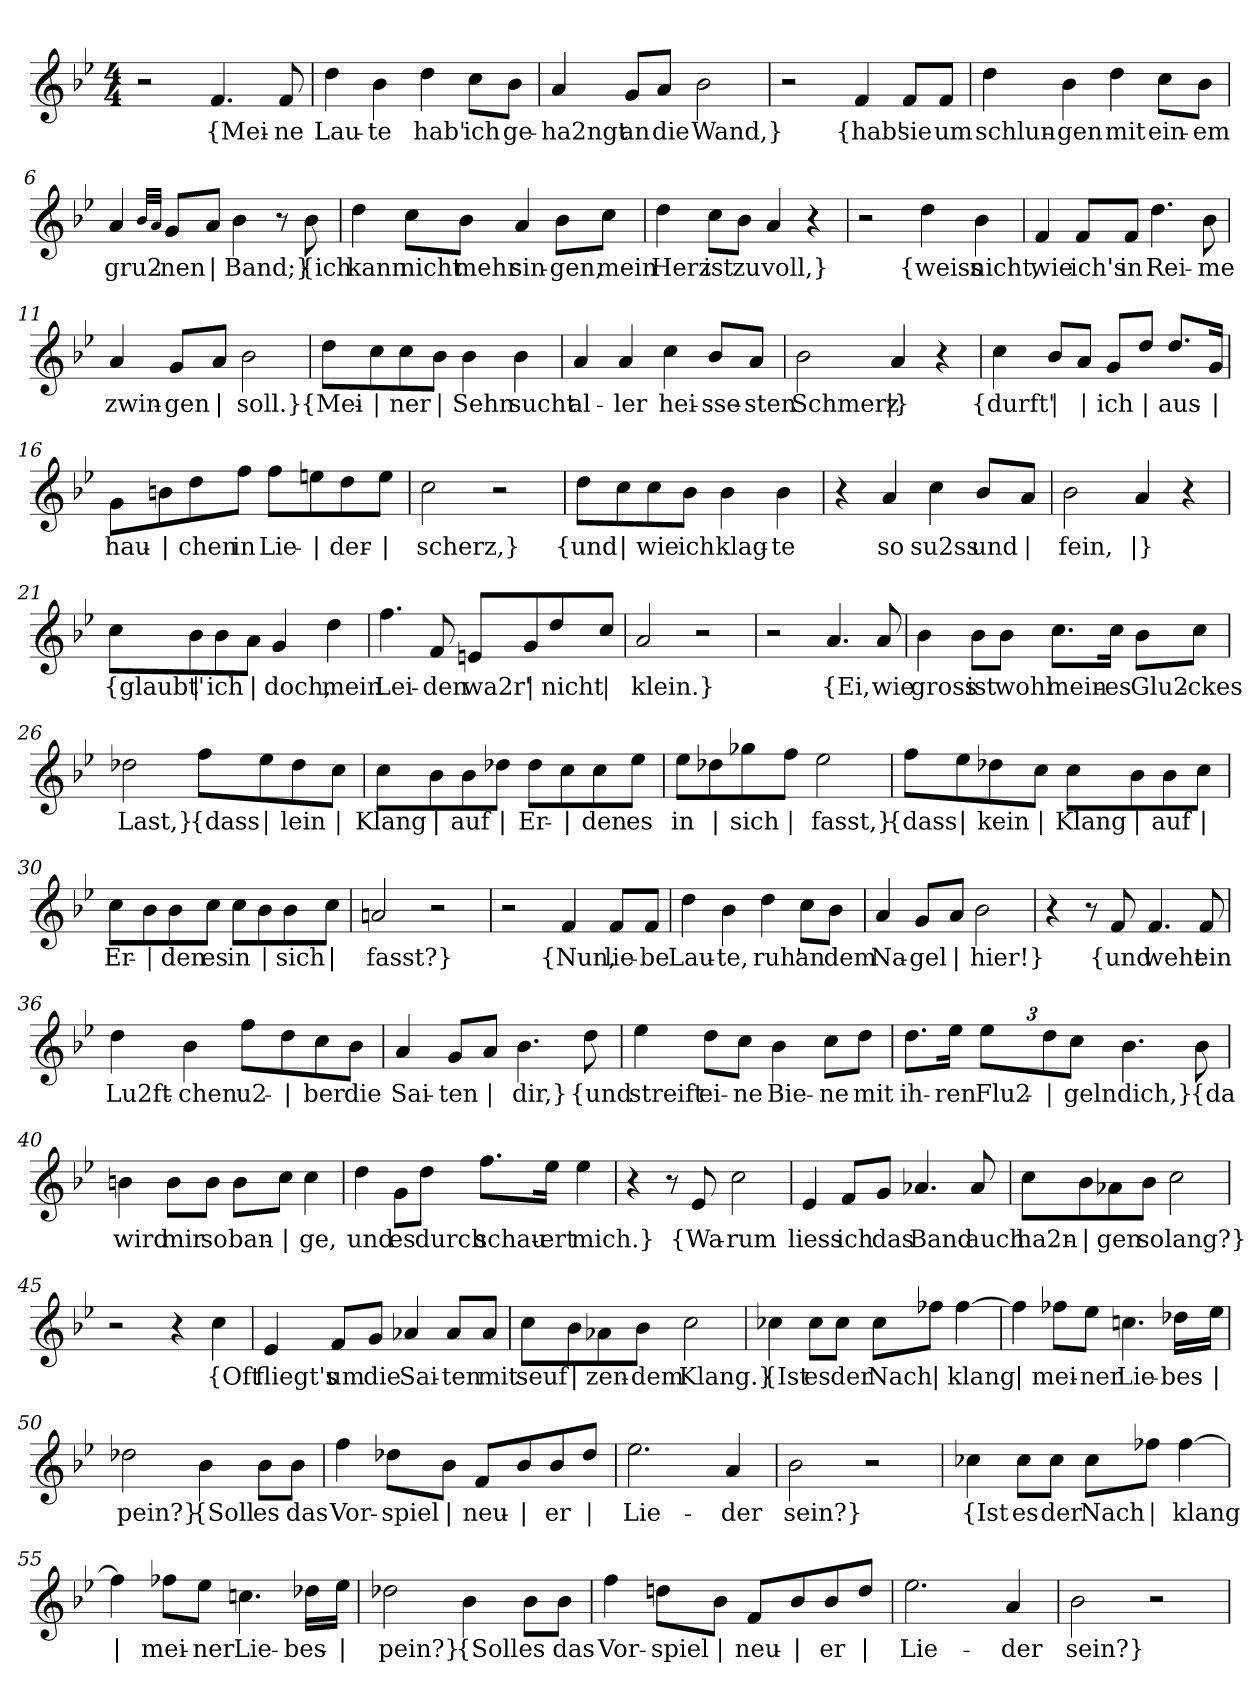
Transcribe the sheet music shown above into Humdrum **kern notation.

**kern	**text
*part1	*part1
*staff1	*staff1
*clefG2	*
*k[b-e-]	*
*M4/4	*
=1	=1
2r	.
!	!LO:LY:b
4.f/	{Mei-
!	!LO:LY:b
8f/	-ne
=2	=2
!	!LO:LY:b
4dd\	Lau-
!	!LO:LY:b
4b-\	-te
!	!LO:LY:b
4dd\	hab'
!	!LO:LY:b
8cc\L	ich
!	!LO:LY:b
8b-\J	ge-
=3	=3
!	!LO:LY:b
4a/	-ha2ngt
!	!LO:LY:b
8g/L	an
!	!LO:LY:b
8a/J	die
!	!LO:LY:b
2b-\	Wand,}
=4	=4
2r	.
!	!LO:LY:b
4f/	{hab'
!	!LO:LY:b
8f/L	sie
!	!LO:LY:b
8f/J	um
=5	=5
!	!LO:LY:b
4dd\	schlun-
!	!LO:LY:b
4b-\	-gen
!	!LO:LY:b
4dd\	mit
!	!LO:LY:b
8cc\L	ein-
!	!LO:LY:b
8b-\J	-em
!!LO:LB:g=z
=6	=6
!	!LO:LY:b
4a/	gru2-
32qb-/LLL	.
32qa/JJJ	.
!	!LO:LY:b
8g/L	-nen
!	!LO:LY:b
8a/J	|
!	!LO:LY:b
4b-\	Band;}
8r	.
!	!LO:LY:b
8b-\	{ich
=7	=7
!	!LO:LY:b
4dd\	kann
!	!LO:LY:b
8cc\L	nicht
!	!LO:LY:b
8b-\J	mehr
!	!LO:LY:b
4a/	sin-
!	!LO:LY:b
8b-\L	-gen,
!	!LO:LY:b
8cc\J	mein
=8	=8
!	!LO:LY:b
4dd\	Herz
!	!LO:LY:b
8cc\L	ist
!	!LO:LY:b
8b-\J	zu
!	!LO:LY:b
4a/	voll,}
4r	.
=9	=9
2r	.
!	!LO:LY:b
4dd\	{weiss
!	!LO:LY:b
4b-\	nicht,
!!LO:LB:g=z
=10	=10
!	!LO:LY:b
4f/	wie
!	!LO:LY:b
8f/L	ich's
!	!LO:LY:b
8f/J	in
!	!LO:LY:b
4.dd\	Rei-
!	!LO:LY:b
8b-\	-me
=11	=11
!	!LO:LY:b
4a/	zwin-
!	!LO:LY:b
8g/L	-gen
!	!LO:LY:b
8a/J	|
!	!LO:LY:b
2b-\	soll.}
=12	=12
!	!LO:LY:b
8dd\L	{Mei-
!	!LO:LY:b
8cc\	|
!	!LO:LY:b
8cc\	-ner
!	!LO:LY:b
8b-\J	|
!	!LO:LY:b
4b-\	Sehn
!	!LO:LY:b
4b-\	sucht
=13	=13
!	!LO:LY:b
4a/	al-
!	!LO:LY:b
4a/	-ler
!	!LO:LY:b
4cc\	hei-
!	!LO:LY:b
8b-/L	-sse-
!	!LO:LY:b
8a/J	-sten
!!LO:LB:g=z
=14	=14
!	!LO:LY:b
2b-\	Schmerz
!	!LO:LY:b
4a/	|}
4r	.
=15	=15
!	!LO:LY:b
4cc\	{durft'
!	!LO:LY:b
8b-/L	|
!	!LO:LY:b
8a/J	|
!	!LO:LY:b
8g/L	ich
!	!LO:LY:b
8dd/J	|
!	!LO:LY:b
8.dd/L	aus-
!	!LO:LY:b
16g/Jk	|
=16	=16
!	!LO:LY:b
8g\L	-hau-
!	!LO:LY:b
8bn\	|
!	!LO:LY:b
8dd\	-chen
!	!LO:LY:b
8ff\J	in
!	!LO:LY:b
8ff\L	Lie-
!	!LO:LY:b
8een\	|
!	!LO:LY:b
8dd\	-der-
!	!LO:LY:b
8ee\J	|
=17	=17
!	!LO:LY:b
2cc\	-scherz,}
2r	.
=18	=18
!	!LO:LY:b
8dd\L	{und
!	!LO:LY:b
8cc\	|
!	!LO:LY:b
8cc\	wie
!	!LO:LY:b
8b-\J	ich
!	!LO:LY:b
4b-\	klag-
!	!LO:LY:b
4b-\	-te
!!LO:LB:g=z
=19	=19
4r	.
!	!LO:LY:b
4a/	so
!	!LO:LY:b
4cc\	su2ss
!	!LO:LY:b
8b-/L	und
!	!LO:LY:b
8a/J	|
=20	=20
!	!LO:LY:b
2b-\	fein,
!	!LO:LY:b
4a/	|}
4r	.
=21	=21
!	!LO:LY:b
8cc\L	{glaubt'
!	!LO:LY:b
8b-\	|
!	!LO:LY:b
8b-\	ich
!	!LO:LY:b
8a\J	|
!	!LO:LY:b
4g/	doch,
!	!LO:LY:b
4dd\	mein
=22	=22
!	!LO:LY:b
4.ff\	Lei-
!	!LO:LY:b
8f/	-den
!	!LO:LY:b
8en/L	wa2r'
!	!LO:LY:b
8g/	|
!	!LO:LY:b
8dd/	nicht
!	!LO:LY:b
8cc/J	|
=23	=23
!	!LO:LY:b
2a/	klein.}
2r	.
=24	=24
2r	.
!	!LO:LY:b
4.a/	{Ei,
!	!LO:LY:b
8a/	wie
!!LO:LB:g=z
=25	=25
!	!LO:LY:b
4b-\	gross
!	!LO:LY:b
8b-\L	ist
!	!LO:LY:b
8b-\J	wohl
!	!LO:LY:b
8.cc\L	mein-
!	!LO:LY:b
16cc\Jk	-es
!	!LO:LY:b
8b-\L	Glu2-
!	!LO:LY:b
8cc\J	-ckes
=26	=26
!	!LO:LY:b
2dd-X\	Last,}
!	!LO:LY:b
8ff\L	{dass
!	!LO:LY:b
8ee-\	|
!	!LO:LY:b
8dd-\	lein
!	!LO:LY:b
8cc\J	|
=27	=27
!	!LO:LY:b
8cc\L	Klang
!	!LO:LY:b
8b-\	|
!	!LO:LY:b
8b-\	auf
!	!LO:LY:b
8dd-X\J	|
!	!LO:LY:b
8dd-\L	Er-
!	!LO:LY:b
8cc\	|
!	!LO:LY:b
8cc\	-den
!	!LO:LY:b
8ee-\J	es
=28	=28
!	!LO:LY:b
8ee-\L	in
!	!LO:LY:b
8dd-X\	|
!	!LO:LY:b
8gg-X\	sich
!	!LO:LY:b
8ff\J	|
!	!LO:LY:b
2ee-\	fasst,}
!!LO:LB:g=z
=29	=29
!	!LO:LY:b
8ff\L	{dass
!	!LO:LY:b
8ee-\	|
!	!LO:LY:b
8dd-X\	kein
!	!LO:LY:b
8cc\J	|
!	!LO:LY:b
8cc\L	Klang
!	!LO:LY:b
8b-\	|
!	!LO:LY:b
8b-\	auf
!	!LO:LY:b
8cc\J	|
=30	=30
!	!LO:LY:b
8cc\L	Er-
!	!LO:LY:b
8b-\	|
!	!LO:LY:b
8b-\	-den
!	!LO:LY:b
8cc\J	es
!	!LO:LY:b
8cc\L	in
!	!LO:LY:b
8b-\	|
!	!LO:LY:b
8b-\	sich
!	!LO:LY:b
8cc\J	|
=31	=31
!	!LO:LY:b
2an/	fasst?}
2r	.
=32	=32
2r	.
!	!LO:LY:b
4f/	{Nun,
!	!LO:LY:b
8f/L	lie-
!	!LO:LY:b
8f/J	-be
=33	=33
!	!LO:LY:b
4dd\	Lau-
!	!LO:LY:b
4b-\	-te,
!	!LO:LY:b
4dd\	ruh'
!	!LO:LY:b
8cc\L	an
!	!LO:LY:b
8b-\J	dem
!!LO:LB:g=z
=34	=34
!	!LO:LY:b
4a/	Na-
!	!LO:LY:b
8g/L	-gel
!	!LO:LY:b
8a/J	|
!	!LO:LY:b
2b-\	hier!}
=35	=35
4r	.
8r	.
!	!LO:LY:b
8f/	{und
!	!LO:LY:b
4.f/	weht
!	!LO:LY:b
8f/	ein
=36	=36
!	!LO:LY:b
4dd\	Lu2ft-
!	!LO:LY:b
4b-\	-chen
!	!LO:LY:b
8ff\L	u2-
!	!LO:LY:b
8dd\	|
!	!LO:LY:b
8cc\	-ber
!	!LO:LY:b
8b-\J	die
=37	=37
!	!LO:LY:b
4a/	Sai-
!	!LO:LY:b
8g/L	-ten
!	!LO:LY:b
8a/J	|
!	!LO:LY:b
4.b-\	dir,}
!	!LO:LY:b
8dd\	{und
!!LO:LB:g=z
=38	=38
!	!LO:LY:b
4ee-\	streift
!	!LO:LY:b
8dd\L	ei-
!	!LO:LY:b
8cc\J	-ne
!	!LO:LY:b
4b-\	Bie-
!	!LO:LY:b
8cc\L	-ne
!	!LO:LY:b
8dd\J	mit
=39	=39
!	!LO:LY:b
8.dd\L	ih-
!	!LO:LY:b
16ee-\Jk	-ren
*Xbrackettup	*
!	!LO:LY:b
12ee-\L	Flu2-
!	!LO:LY:b
12dd\	|
!	!LO:LY:b
12cc\J	-geln
!	!LO:LY:b
4.b-\	dich,}
!	!LO:LY:b
8b-\	{da
=40	=40
!	!LO:LY:b
4bn\	wird
!	!LO:LY:b
8b\L	mir
!	!LO:LY:b
8b\J	so
!	!LO:LY:b
8b\L	ban-
!	!LO:LY:b
8cc\J	|
!	!LO:LY:b
4cc\	-ge,
!!LO:LB:g=z
=41	=41
!	!LO:LY:b
4dd\	und
!	!LO:LY:b
8g\L	es
!	!LO:LY:b
8dd\J	durch
!	!LO:LY:b
8.ff\L	schau-
!	!LO:LY:b
16ee-\Jk	-ert
!	!LO:LY:b
4ee-\	mich.}
=42	=42
4r	.
8r	.
!	!LO:LY:b
8e-/	{Wa-
!	!LO:LY:b
2cc\	-rum
=43	=43
!	!LO:LY:b
4e-/	liess
!	!LO:LY:b
8f/L	ich
!	!LO:LY:b
8g/J	das
!	!LO:LY:b
4.a-X/	Band
!	!LO:LY:b
8a-/	auch
=44	=44
!	!LO:LY:b
8cc\L	ha2n-
!	!LO:LY:b
8b-\	|
!	!LO:LY:b
8a-X\	-gen
!	!LO:LY:b
8b-\J	so
!	!LO:LY:b
2cc\	lang?}
!!LO:PB:g=z
=45	=45
2r	.
4r	.
!	!LO:LY:b
4cc\	{Oft
=46	=46
!	!LO:LY:b
4e-/	fliegt's
!	!LO:LY:b
8f/L	um
!	!LO:LY:b
8g/J	die
!	!LO:LY:b
4a-X/	Sai-
!	!LO:LY:b
8a-/L	-ten
!	!LO:LY:b
8a-/J	mit
=47	=47
!	!LO:LY:b
8cc\L	seuf
!	!LO:LY:b
8b-\	|
!	!LO:LY:b
8a-X\	zen-
!	!LO:LY:b
8b-\J	-dem
!	!LO:LY:b
2cc\	Klang.}
=48	=48
!	!LO:LY:b
4cc-X\	{Ist
!	!LO:LY:b
8cc-\L	es
!	!LO:LY:b
8cc-\J	der
!	!LO:LY:b
8cc-\L	Nach
!	!LO:LY:b
8ff-X\J	|
!	!LO:LY:b
[4ff-\	klang
!!LO:LB:g=z
=49	=49
!	!LO:LY:b
4ff-\]	|
!	!LO:LY:b
8ff-X\L	mei-
!	!LO:LY:b
8ee-\J	-ner
!	!LO:LY:b
4.ccn\	Lie-
!	!LO:LY:b
16dd-X\LL	-bes-
!	!LO:LY:b
16ee-\JJ	|
=50	=50
!	!LO:LY:b
2dd-X\	-pein?}
!	!LO:LY:b
4b-\	{Soll
!	!LO:LY:b
8b-\L	es
!	!LO:LY:b
8b-\J	das
=51	=51
!	!LO:LY:b
4ff\	Vor-
!	!LO:LY:b
8dd-X\L	-spiel
!	!LO:LY:b
8b-\J	|
!	!LO:LY:b
8f/L	neu-
!	!LO:LY:b
8b-/	|
!	!LO:LY:b
8b-/	-er
!	!LO:LY:b
8dd-/J	|
=52	=52
!	!LO:LY:b
2.ee-\	Lie-
!	!LO:LY:b
4a/	-der
=53	=53
!	!LO:LY:b
2b-\	sein?}
2r	.
!!LO:LB:g=z
=54	=54
!	!LO:LY:b
4cc-X\	{Ist
!	!LO:LY:b
8cc-\L	es
!	!LO:LY:b
8cc-\J	der
!	!LO:LY:b
8cc-\L	Nach
!	!LO:LY:b
8ff-X\J	|
!	!LO:LY:b
[4ff-\	klang
=55	=55
!	!LO:LY:b
4ff-\]	|
!	!LO:LY:b
8ff-X\L	mei-
!	!LO:LY:b
8ee-\J	-ner
!	!LO:LY:b
4.ccn\	Lie-
!	!LO:LY:b
16dd-X\LL	-bes-
!	!LO:LY:b
16ee-\JJ	|
=56	=56
!	!LO:LY:b
2dd-X\	-pein?}
!	!LO:LY:b
4b-\	{Soll
!	!LO:LY:b
8b-\L	es
!	!LO:LY:b
8b-\J	das
=57	=57
!	!LO:LY:b
4ff\	Vor-
!	!LO:LY:b
8ddn\L	-spiel
!	!LO:LY:b
8b-\J	|
!	!LO:LY:b
8f/L	neu-
!	!LO:LY:b
8b-/	|
!	!LO:LY:b
8b-/	-er
!	!LO:LY:b
8dd/J	|
!!LO:LB:g=z
=58	=58
!	!LO:LY:b
2.ee-\	Lie-
!	!LO:LY:b
4a/	-der
=59	=59
!	!LO:LY:b
2b-\	sein?}
2r	.
=	=
*-	*-
